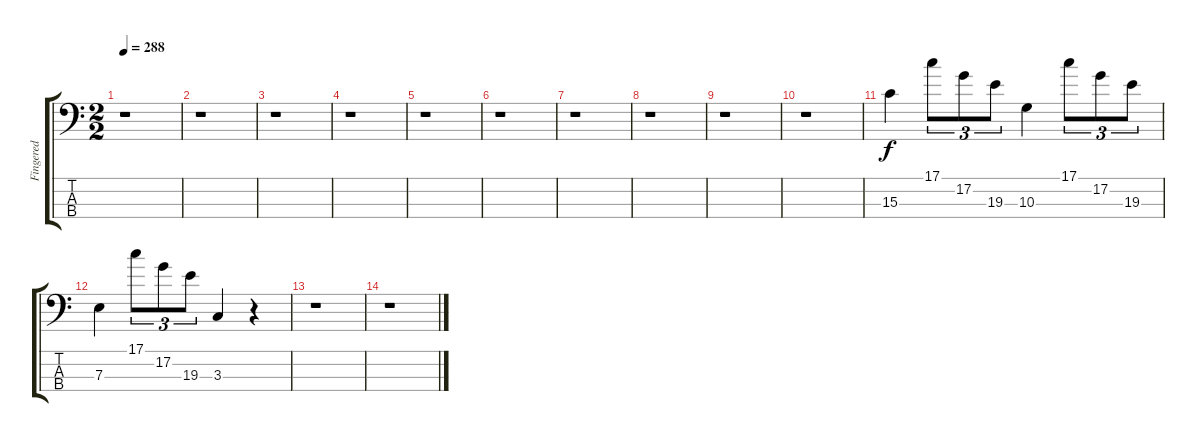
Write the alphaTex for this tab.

\track ("Fingered" "Fingered") {instrument electricbassfinger}
\staff {score tabs}
\tuning (G2 D2 A1 E1) {hide}
\ts (2 2)
\tempo 288
\clef f4
\ks c
r.1{dy f} |
r.1 |
r.1 |
r.1 |
r.1 |
r.1 |
r.1 |
r.1 |
r.1 |
r.1 |
15.3.4 17.1.8{tu (3 2)} 17.2.8{tu (3 2)} 19.3.8{tu (3 2)} 10.3.4 17.1.8{tu (3 2)} 17.2.8{tu (3 2)} 19.3.8{tu (3 2)} |
7.3.4 17.1.8{tu (3 2)} 17.2.8{tu (3 2)} 19.3.8{tu (3 2)} 3.3.4 r.4 |
r.1 |
r.1
